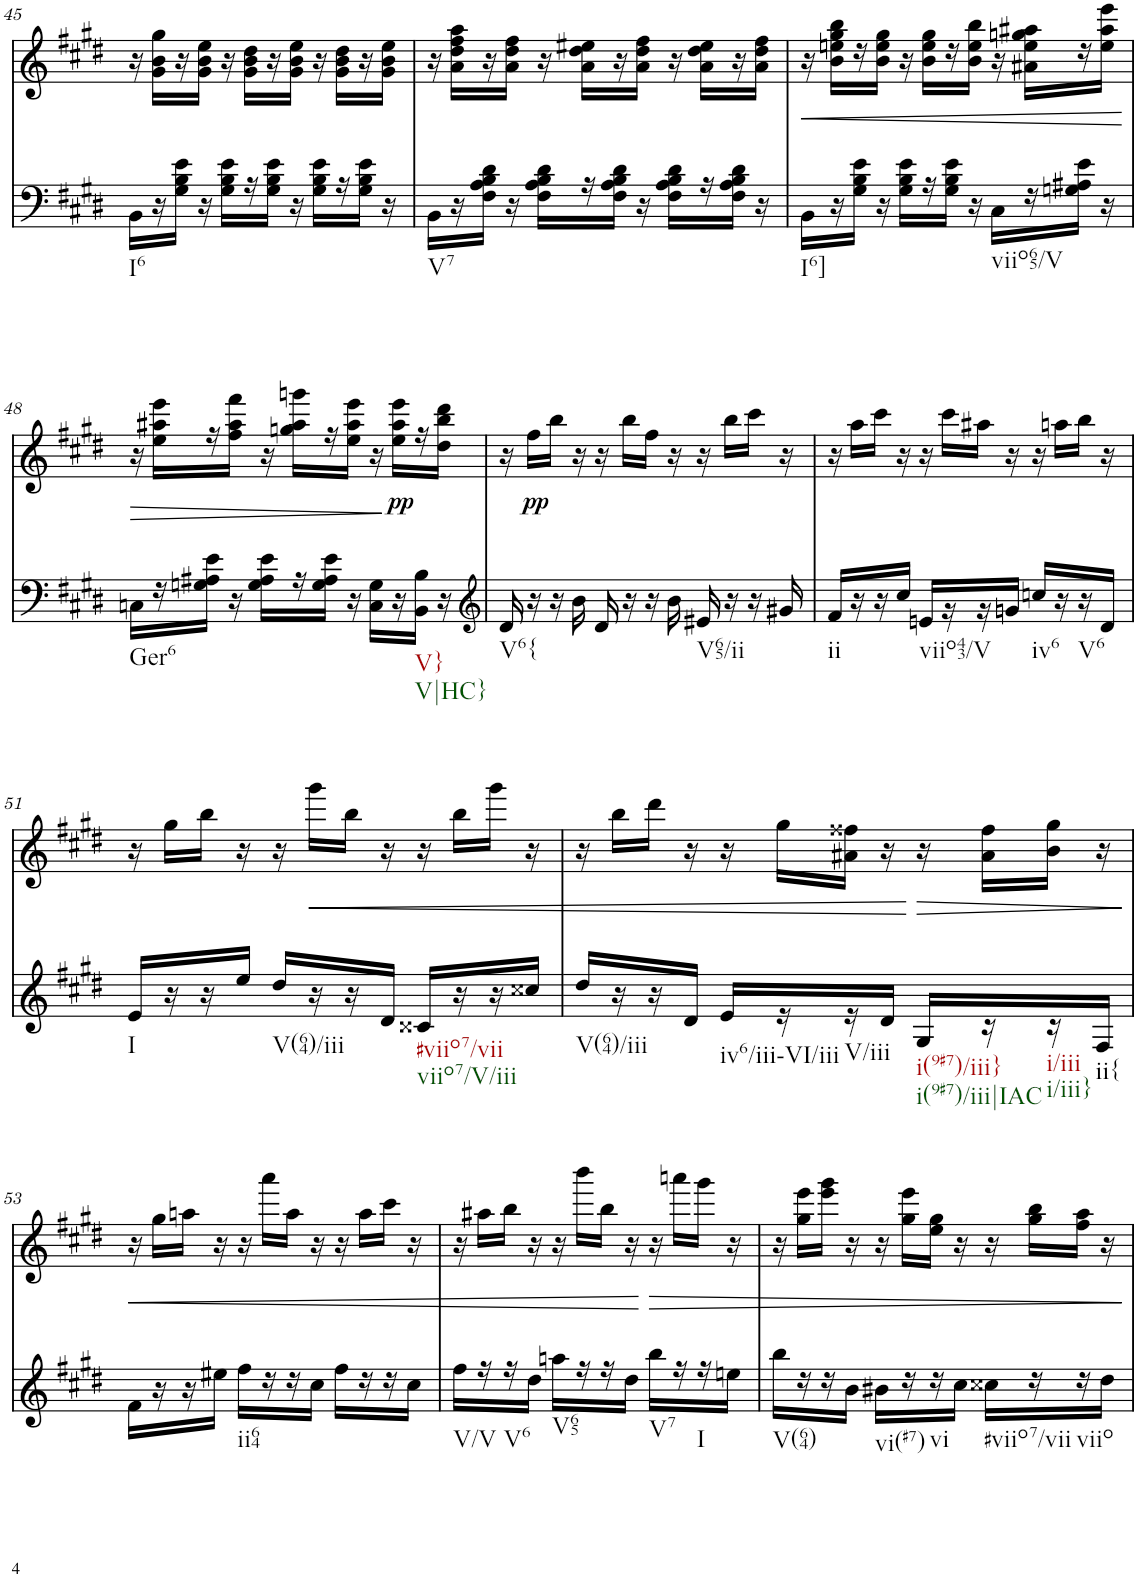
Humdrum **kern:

**kern	**kern	**text	**dynam
*part2	*part1	*part1	*part1
*staff2	*staff1	*staff1	*staff1
*I"Piano	*I"Piano	*	*
*I'Pno	*I'Pno	*	*
!!LO:PB:g=z
*clefF4	*clefG2	*	*
*k[f#c#g#d#]	*k[f#c#g#d#]	*	*
*E:	*E:	*	*
*M3/4	*M3/4	*	*
=45	=45	=45	=45
!LO:TX:b:t=I6	!	!	!
16BB\LL	16r	.	.
16r	16g#\ 16b\ 16gg#\LL	.	.
16G#\ 16B\ 16e\JJ	16r	.	.
16r	16g#\ 16b\ 16ee\JJ	.	.
16G#\ 16B\ 16e\LL	16r	.	.
16r	16g#\ 16b\ 16dd#\LL	.	.
16G#\ 16B\ 16e\JJ	16r	.	.
16r	16g#\ 16b\ 16ee\JJ	.	.
16G#\ 16B\ 16e\LL	16r	.	.
16r	16g#\ 16b\ 16dd#\LL	.	.
16G#\ 16B\ 16e\JJ	16r	.	.
16r	16g#\ 16b\ 16ee\JJ	.	.
=46	=46	=46	=46
!LO:TX:b:t=V7	!	!	!
16BB\LL	16r	.	.
16r	16a\ 16dd#\ 16ff#\ 16aa\LL	.	.
16F#\ 16A\ 16B\ 16d#\JJ	16r	.	.
16r	16a\ 16dd#\ 16ff#\JJ	.	.
16F#\ 16A\ 16B\ 16d#\LL	16r	.	.
16r	16a\ 16dd#\ 16ee#X\LL	.	.
16F#\ 16A\ 16B\ 16d#\JJ	16r	.	.
16r	16a\ 16dd#\ 16ff#\JJ	.	.
16F#\ 16A\ 16B\ 16d#\LL	16r	.	.
16r	16a\ 16dd#\ 16ee#\LL	.	.
16F#\ 16A\ 16B\ 16d#\JJ	16r	.	.
16r	16a\ 16dd#\ 16ff#\JJ	.	.
=47	=47	=47	=47
!LO:TX:b:t=I6]	!	!	!
!	!	!	!LO:HP:b
16BB\LL	16r	.	<
16r	16b\ 16een\ 16gg#\ 16bb\LL	.	.
16G#\ 16B\ 16e\JJ	16r	.	.
16r	16b\ 16ee\ 16gg#\JJ	.	.
16G#\ 16B\ 16e\LL	16r	.	.
16r	16b\ 16ee\ 16gg#\LL	.	.
16G#\ 16B\ 16e\JJ	16r	.	.
16r	16b\ 16ee\ 16bb\JJ	.	.
!LO:TX:b:t=viio65/V	!	!	!
16C#\LL	16r	.	.
16r	16a#X\ 16ee\ 16ggn\ 16aa#X\LL	.	.
16Gn\ 16A#X\ 16e\JJ	16r	.	.
16r	16ee\ 16aa#\ 16eee\JJ	.	.
.	.	.	[
!!LO:LB:g=z
=48	=48	=48	=48
!LO:TX:b:t=Ger6	!	!	!
!	!	!	!LO:HP:b
16Cn\LL	16r	.	>
16r	16ee\ 16aa#X\ 16eee\LL	.	.
16Gn\ 16A#X\ 16e\JJ	16r	.	.
16r	16ff#\ 16aa#\ 16fff#\JJ	.	.
16G\ 16A#\ 16e\LL	16r	.	.
16r	16ggn\ 16aa#\ 16gggn\LL	.	.
16G\ 16A#\ 16e\JJ	16r	.	.
16r	16ee\ 16aa#\ 16eee\JJ	.	.
16C\ 16G\LL	16r	.	.
!	!	!LO:LY:b	!
16r	16ee\ 16aa#\ 16eee\LL	.	]
!LO:TX:b:t=V}	!	!	!
!LO:TX:b:t=V|HC}	!	!	!
16BB\ 16B\JJ	16r	.	.
16r	16dd#\ 16bb\ 16ddd#\JJ	.	.
=49	=49	=49	=49
*clefG2	*	*	*
!LO:TX:b:t=V6{	!	!	!
16d#/	16r	.	.
!	!	!LO:LY:b	!
16r	16ff#\LL	.	.
16r	16bb\JJ	.	.
16b\	16r	.	.
16d#/	16r	.	.
16r	16bb\LL	.	.
16r	16ff#\JJ	.	.
16b\	16r	.	.
!LO:TX:b:t=V65/ii	!	!	!
16e#X/	16r	.	.
16r	16bb\LL	.	.
16r	16ccc#\JJ	.	.
16g#X/	16r	.	.
=50	=50	=50	=50
!LO:TX:b:t=ii	!	!	!
16f#/LL	16r	.	.
16r	16aa\LL	.	.
16r	16ccc#\JJ	.	.
16cc#/JJ	16r	.	.
!LO:TX:b:t=viio43/V	!	!	!
16en/LL	16r	.	.
16r	16ccc#\LL	.	.
16r	16aa#X\JJ	.	.
16gn/JJ	16r	.	.
!LO:TX:b:t=iv6	!	!	!
16ccn/LL	16r	.	.
16r	16aan\LL	.	.
!LO:TX:b:t=V6	!	!	!
16r	16bb\JJ	.	.
16d#/JJ	16r	.	.
!!LO:LB:g=z
=51	=51	=51	=51
!LO:TX:b:t=I	!	!	!
16e/LL	16r	.	.
16r	16gg#\LL	.	.
16r	16bb\JJ	.	.
16ee/JJ	16r	.	.
!LO:TX:b:t=V(64)/iii	!	!	!
16dd#/LL	16r	.	.
!	!	!	!LO:HP:b
16r	16ggg#\LL	.	<
16r	16bb\JJ	.	.
16d#/JJ	16r	.	.
!LO:TX:b:t=#viio7/vii	!	!	!
!LO:TX:b:t=viio7/V/iii	!	!	!
16c##X/LL	16r	.	.
16r	16bb\LL	.	.
16r	16ggg#\JJ	.	.
16cc##X/JJ	16r	.	.
=52	=52	=52	=52
!LO:TX:b:t=V(64)/iii	!	!	!
16dd#/LL	16r	.	.
16r	16bb\LL	.	.
16r	16ddd#\JJ	.	.
16d#/JJ	16r	.	.
!LO:TX:b:t=iv6/iii-VI/iii	!	!	!
16e/LL	16r	.	.
16r	16gg#\LL	.	.
!LO:TX:b:t=V/iii	!	!	!
16r	16a#X\ 16ff##X\JJ	.	.
16d#/JJ	16r	.	.
!LO:TX:b:t=i(9#7)/iii}	!	!	!
!LO:TX:b:t=i(9#7)/iii|IAC	!	!	!
!	!	!	!LO:HP:n=1:b
16G#/LL	16r	.	[ >
16r	16a#\ 16ff##\LL	.	.
!LO:TX:b:t=i/iii	!	!	!
!LO:TX:b:t=i/iii}	!	!	!
16r	16b\ 16gg#\JJ	.	.
!LO:TX:b:t=ii{	!	!	!
16F#/JJ	16r	.	.
.	.	.	]
!!LO:LB:g=z
=53	=53	=53	=53
!	!	!	!LO:HP:b
16f#\LL	16r	.	<
16r	16gg#\LL	.	.
16r	16aan\JJ	.	.
16ee#X\JJ	16r	.	.
!LO:TX:b:t=ii64	!	!	!
16ff#\LL	16r	.	.
16r	16aaa\LL	.	.
16r	16aa\JJ	.	.
16cc#\JJ	16r	.	.
16ff#\LL	16r	.	.
16r	16aa\LL	.	.
16r	16ccc#\JJ	.	.
16cc#\JJ	16r	.	.
=54	=54	=54	=54
!LO:TX:b:t=V/V	!	!	!
16ff#\LL	16r	.	.
16r	16aa#X\LL	.	.
!LO:TX:b:t=V6	!	!	!
16r	16bb\JJ	.	.
16dd#\JJ	16r	.	.
!LO:TX:b:t=V65	!	!	!
16aan\LL	16r	.	.
16r	16bbb\LL	.	.
16r	16bb\JJ	.	.
16dd#\JJ	16r	.	.
!LO:TX:b:t=V7	!	!	!
!	!	!	!LO:HP:n=1:b
16bb\LL	16r	.	[ >
16r	16aaan\LL	.	.
!LO:TX:b:t=I	!	!	!
16r	16ggg#\JJ	.	.
16een\JJ	16r	.	.
=55	=55	=55	=55
!LO:TX:b:t=V(64)	!	!	!
16bb\LL	16r	.	.
16r	16gg#\ 16eee\LL	.	.
16r	16eee\ 16ggg#\JJ	.	.
16b\JJ	16r	.	.
!LO:TX:b:t=vi(#7)	!	!	!
16b#X\LL	16r	.	.
16r	16gg#\ 16eee\LL	.	.
!LO:TX:b:t=vi	!	!	!
16r	16ee\ 16gg#\JJ	.	.
16cc#\JJ	16r	.	.
!LO:TX:b:t=#viio7/vii	!	!	!
16cc##X\LL	16r	.	.
16r	16gg#\ 16bb\LL	.	.
!LO:TX:b:t=viio	!	!	!
16r	16ff#\ 16aa\JJ	.	.
16dd#\JJ	16r	.	.
.	.	.	]
=	=	=	=
*-	*-	*-	*-
